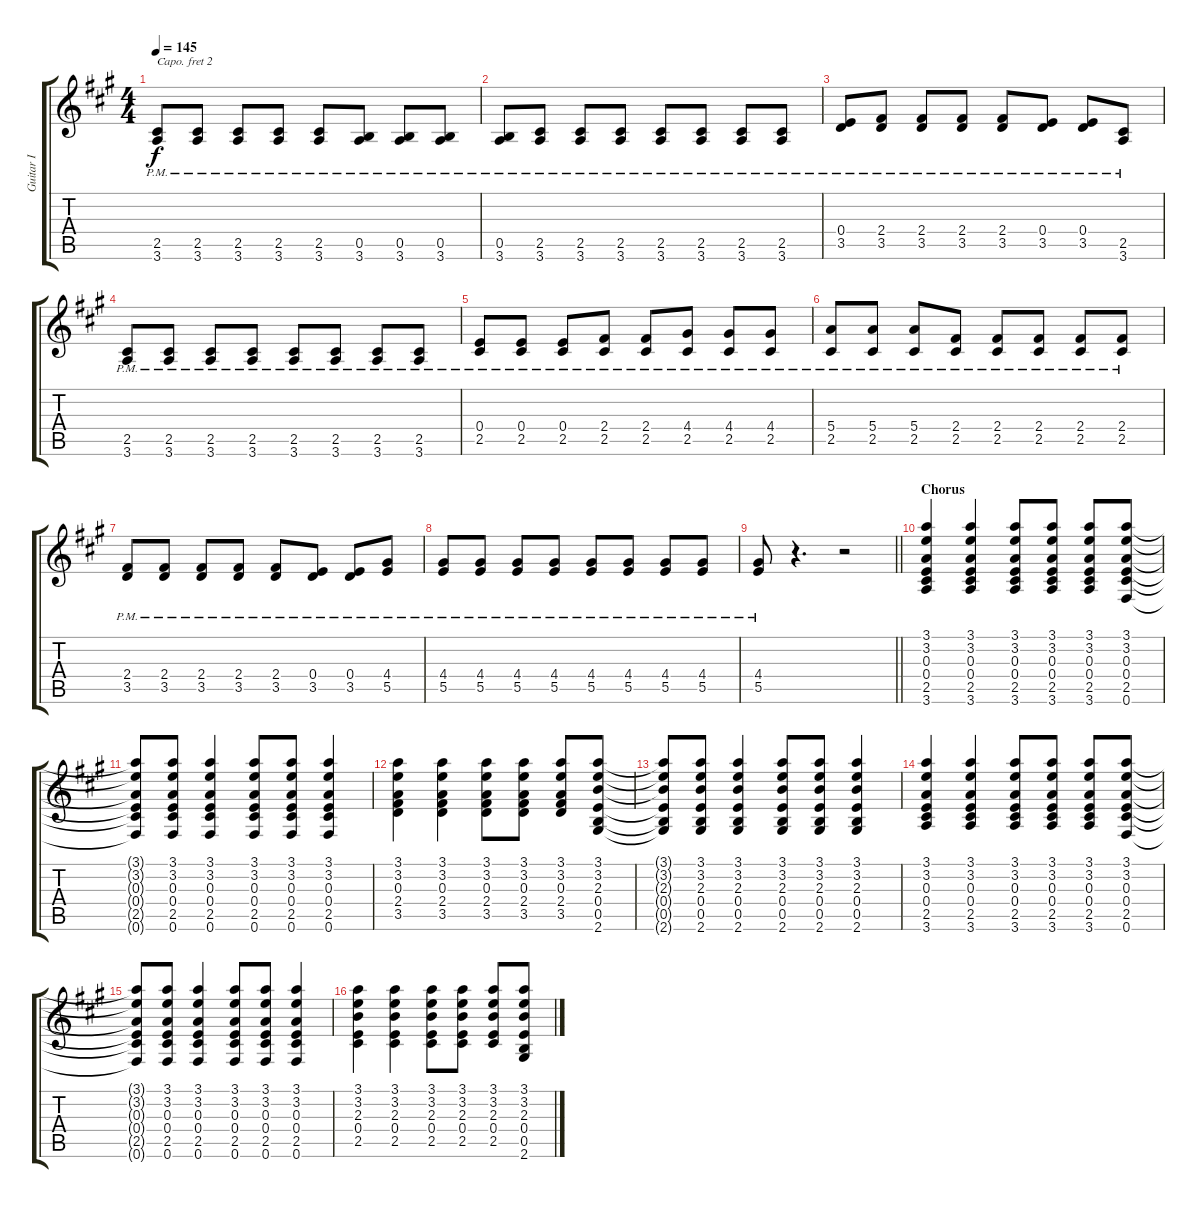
\track ("Guitar I" "Guitar I") {instrument acousticguitarsteel}
\staff {score tabs}
\capo 2
\tuning (E4 B3 G3 D3 A2 E2) {hide}
\ts (4 4)
\tempo 145
\clef g2
\ks a
(2.5{pm} 3.6{pm}).8{dy f} (2.5{pm} 3.6{pm}).8 (2.5{pm} 3.6{pm}).8 (2.5{pm} 3.6{pm}).8 (2.5{pm} 3.6{pm}).8 (0.5{pm} 3.6{pm}).8 (0.5{pm} 3.6{pm}).8 (0.5{pm} 3.6{pm}).8 |
(0.5{pm} 3.6{pm}).8 (2.5{pm} 3.6{pm}).8 (2.5{pm} 3.6{pm}).8 (2.5{pm} 3.6{pm}).8 (2.5{pm} 3.6{pm}).8 (2.5{pm} 3.6{pm}).8 (2.5{pm} 3.6{pm}).8 (2.5{pm} 3.6{pm}).8 |
(0.4{pm} 3.5{pm}).8 (2.4{pm} 3.5{pm}).8 (2.4{pm} 3.5{pm}).8 (2.4{pm} 3.5{pm}).8 (2.4{pm} 3.5{pm}).8 (0.4{pm} 3.5{pm}).8 (0.4{pm} 3.5{pm}).8 (2.5{pm} 3.6{pm}).8 |
(2.5{pm} 3.6{pm}).8 (2.5{pm} 3.6{pm}).8 (2.5{pm} 3.6{pm}).8 (2.5{pm} 3.6{pm}).8 (2.5{pm} 3.6{pm}).8 (2.5{pm} 3.6{pm}).8 (2.5{pm} 3.6{pm}).8 (2.5{pm} 3.6{pm}).8 |
(0.4{pm} 2.5{pm}).8 (0.4{pm} 2.5{pm}).8 (0.4{pm} 2.5{pm}).8 (2.4{pm} 2.5{pm}).8 (2.4{pm} 2.5{pm}).8 (4.4{pm} 2.5{pm}).8 (4.4{pm} 2.5{pm}).8 (4.4{pm} 2.5{pm}).8 |
(5.4{pm} 2.5{pm}).8 (5.4{pm} 2.5{pm}).8 (5.4{pm} 2.5{pm}).8 (2.4{pm} 2.5{pm}).8 (2.4{pm} 2.5{pm}).8 (2.4{pm} 2.5{pm}).8 (2.4{pm} 2.5{pm}).8 (2.4{pm} 2.5{pm}).8 |
(2.4{pm} 3.5{pm}).8 (2.4{pm} 3.5{pm}).8 (2.4{pm} 3.5{pm}).8 (2.4{pm} 3.5{pm}).8 (2.4{pm} 3.5{pm}).8 (0.4{pm} 3.5{pm}).8 (0.4{pm} 3.5{pm}).8 (4.4{pm} 5.5{pm}).8 |
(4.4{pm} 5.5{pm}).8 (4.4{pm} 5.5{pm}).8 (4.4{pm} 5.5{pm}).8 (4.4{pm} 5.5{pm}).8 (4.4{pm} 5.5{pm}).8 (4.4{pm} 5.5{pm}).8 (4.4{pm} 5.5{pm}).8 (4.4{pm} 5.5{pm}).8 |
\barLineRight lightlight
(4.4{pm} 5.5{pm}).8 r.4{d} r.2 |
\section ("" "Chorus")
(3.1 3.2 0.3 0.4 2.5 3.6).4 (3.1 3.2 0.3 0.4 2.5 3.6).4 (3.1 3.2 0.3 0.4 2.5 3.6).8 (3.1 3.2 0.3 0.4 2.5 3.6).8 (3.1 3.2 0.3 0.4 2.5 3.6).8 (3.1 3.2 0.3 0.4 2.5 0.6).8 |
(3.1{t} 3.2{t} 0.3{t} 0.4{t} 2.5{t} 0.6{t}).8 (3.1 3.2 0.3 0.4 2.5 0.6).8 (3.1 3.2 0.3 0.4 2.5 0.6).4 (3.1 3.2 0.3 0.4 2.5 0.6).8 (3.1 3.2 0.3 0.4 2.5 0.6).8 (3.1 3.2 0.3 0.4 2.5 0.6).4 |
(3.1 3.2 0.3 2.4 3.5).4 (3.1 3.2 0.3 2.4 3.5).4 (3.1 3.2 0.3 2.4 3.5).8 (3.1 3.2 0.3 2.4 3.5).8 (3.1 3.2 0.3 2.4 3.5).8 (3.1 3.2 2.3 0.4 0.5 2.6).8 |
(3.1{t} 3.2{t} 2.3{t} 0.4{t} 0.5{t} 2.6{t}).8 (3.1 3.2 2.3 0.4 0.5 2.6).8 (3.1 3.2 2.3 0.4 0.5 2.6).4 (3.1 3.2 2.3 0.4 0.5 2.6).8 (3.1 3.2 2.3 0.4 0.5 2.6).8 (3.1 3.2 2.3 0.4 0.5 2.6).4 |
(3.1 3.2 0.3 0.4 2.5 3.6).4 (3.1 3.2 0.3 0.4 2.5 3.6).4 (3.1 3.2 0.3 0.4 2.5 3.6).8 (3.1 3.2 0.3 0.4 2.5 3.6).8 (3.1 3.2 0.3 0.4 2.5 3.6).8 (3.1 3.2 0.3 0.4 2.5 0.6).8 |
(3.1{t} 3.2{t} 0.3{t} 0.4{t} 2.5{t} 0.6{t}).8 (3.1 3.2 0.3 0.4 2.5 0.6).8 (3.1 3.2 0.3 0.4 2.5 0.6).4 (3.1 3.2 0.3 0.4 2.5 0.6).8 (3.1 3.2 0.3 0.4 2.5 0.6).8 (3.1 3.2 0.3 0.4 2.5 0.6).4 |
(3.1 3.2 2.3 0.4 2.5).4 (3.1 3.2 2.3 0.4 2.5).4 (3.1 3.2 2.3 0.4 2.5).8 (3.1 3.2 2.3 0.4 2.5).8 (3.1 3.2 2.3 0.4 2.5).8 (3.1 3.2 2.3 0.4 0.5 2.6).8
